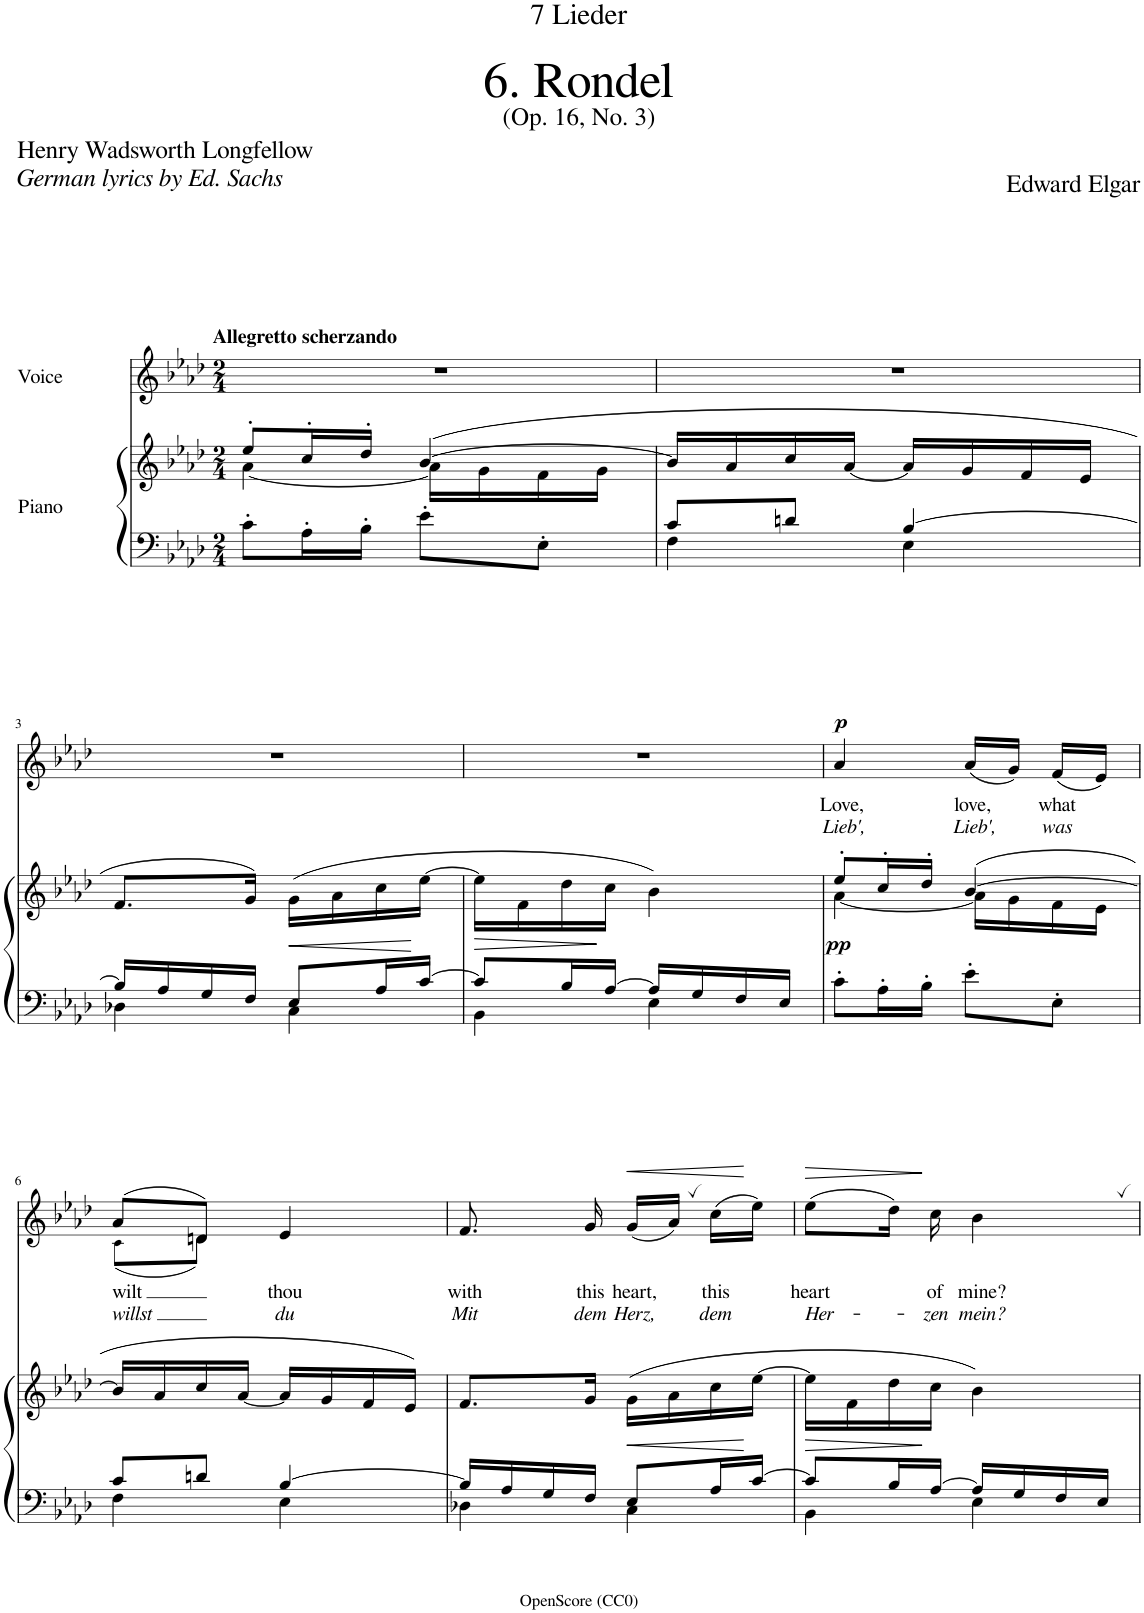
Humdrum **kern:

**kern	**kern	**dynam	**kern	**text	**text	**dynam
*part2	*part2	*part2	*part1	*part1	*part1	*part1
*staff3	*staff2	*staff2/3	*staff1	*staff1	*staff1	*staff1
*I"Piano	*	*	*I"Voice	*	*	*
*I'Pno	*	*	*	*	*	*
*clefF4	*clefG2	*	*clefG2	*	*	*
*k[b-e-a-d-]	*k[b-e-a-d-]	*	*k[b-e-a-d-]	*	*	*
*M2/4	*M2/4	*	*M2/4	*	*	*
=1	=1	=1	=1	=1	=1	=1
*	*^	*	*	*	*	*
!	!	!	!	!LO:TX:a:B:t=Allegretto scherzando	!	!	!
8c'\L	8ee-'/L	[4a-\	.	2r	.	.	.
16A-'\L	16cc'/L	.	.	.	.	.	.
16B-'\JJ	16dd-'/JJ	.	.	.	.	.	.
8e-'\L	([4b-/	16a-\LL]	.	.	.	.	.
.	.	16g\	.	.	.	.	.
8E-'\J	.	16f\	.	.	.	.	.
.	.	16g\JJ	.	.	.	.	.
*	*v	*v	*	*	*	*	*
=2	=2	=2	=2	=2	=2	=2
*^	*	*	*	*	*	*
8c/L	4F\	16b-/LL]	.	2r	.	.	.
.	.	16a-/	.	.	.	.	.
8dn/J	.	16cc/	.	.	.	.	.
.	.	[16a-/JJ	.	.	.	.	.
[4B-/	4E-\	16a-/LL]	.	.	.	.	.
.	.	16g/	.	.	.	.	.
.	.	16f/	.	.	.	.	.
.	.	16e-/JJ	.	.	.	.	.
!!LO:LB:g=z
=3	=3	=3	=3	=3	=3	=3	=3
16B-/LL]	4D-X\	8.f/L	.	2r	.	.	.
16A-/	.	.	.	.	.	.	.
16G/	.	.	.	.	.	.	.
16F/JJ	.	16g/Jk)	.	.	.	.	.
!	!	!	!LO:HP:b	!	!	!	!
8E-/L	4C\	(16g\LL	<	.	.	.	.
.	.	16a-\	.	.	.	.	.
16A-/L	.	16cc\	.	.	.	.	.
[16c/JJ	.	[16ee-\JJ	[	.	.	.	.
=4	=4	=4	=4	=4	=4	=4	=4
!	!	!	!LO:HP:b	!	!	!	!
8c/L]	4BB-\	16ee-\LL]	>	2r	.	.	.
.	.	16f\	.	.	.	.	.
16B-/L	.	16dd-\	.	.	.	.	.
[16A-/JJ	.	16cc\JJ	]	.	.	.	.
16A-/LL]	4E-\	4b-\)	.	.	.	.	.
16G/	.	.	.	.	.	.	.
16F/	.	.	.	.	.	.	.
16E-/JJ	.	.	.	.	.	.	.
*v	*v	*	*	*	*	*	*
=5	=5	=5	=5	=5	=5	=5
*	*^	*	*	*	*	*
!	!	!	!LO:DY:b	!	!LO:LY:b	!LO:LY:b	!LO:DY:a
8c'\L	8ee-'/L	[4a-\	pp	4a-/	Love,	Lieb',	p
16A-'\L	16cc'/L	.	.	.	.	.	.
16B-'\JJ	16dd-'/JJ	.	.	.	.	.	.
!	!	!	!	!	!LO:LY:b	!LO:LY:b	!
8e-'\L	([4b-/	16a-\LL]	.	(16a-/LL	love,	Lieb',	.
.	.	16g\	.	16g/JJ)	.	.	.
!	!	!	!	!	!LO:LY:b	!LO:LY:b	!
8E-'\J	.	16f\	.	(16f/LL	what	was	.
.	.	16e-\JJ	.	16e-/JJ)	.	.	.
!!LO:LB:g=z
=6	=6	=6	=6	=6	=6	=6	=6
*^	*	*	*	*	*	*	*
!	!	!	!	!	!	!LO:LY:b	!LO:LY:b	!
*	*	*v	*v	*	*^	*	*	*
8c/L	4F\	16b-/LL]	.	(>8a-/L	(8c\L	wilt	willst	.
.	.	16a-/	.	.	.	.	.	.
8dn/J	.	16cc/	.	8dn/J)	8d\J)	.	.	.
.	.	[16a-/JJ	.	.	.	.	.	.
!	!	!	!	!	!	!LO:LY:b	!LO:LY:b	!
[4B-/	4E-\	16a-/LL]	.	4e-/	4ryy	thou	du	.
.	.	16g/	.	.	.	.	.	.
.	.	16f/	.	.	.	.	.	.
.	.	16e-/JJ)	.	.	.	.	.	.
*	*	*	*	*v	*v	*	*	*
=7	=7	=7	=7	=7	=7	=7	=7
!	!	!	!	!	!LO:LY:b	!LO:LY:b	!
16B-/LL]	4D-X\	8.f/L	.	8.f/	with	Mit	.
16A-/	.	.	.	.	.	.	.
16G/	.	.	.	.	.	.	.
!	!	!	!	!	!LO:LY:b	!LO:LY:b	!
16F/JJ	.	16g/Jk	.	16g/	this	dem	.
!	!	!	!LO:HP:b	!	!LO:LY:b	!LO:LY:b	!LO:HP:b
8E-/L	4C\	(16g\LL	<	(16g/LL	heart,	Herz,	<
.	.	16a-\	.	16a-,/JJ)	.	.	.
!	!	!	!	!	!LO:LY:b	!LO:LY:b	!
16A-/L	.	16cc\	.	(16cc\LL	this	dem	.
[16c/JJ	.	[16ee-\JJ	[	16ee-\JJ)	.	.	[
=8	=8	=8	=8	=8	=8	=8	=8
!	!	!	!LO:HP:b	!	!LO:LY:b	!LO:LY:b	!LO:HP:b
8c/L]	4BB-\	16ee-\LL]	>	(8ee-\L	heart	Her-	>
.	.	16f\	.	.	.	.	.
16B-/L	.	16dd-\	.	16dd-\Jk)	.	.	.
!	!	!	!	!	!LO:LY:b	!LO:LY:b	!
[16A-/JJ	.	16cc\JJ	]	16cc\	of	-zen	]
!	!	!	!	!	!LO:LY:b	!LO:LY:b	!
16A-/LL]	4E-\	4b-\)	.	4b-,\	mine?	mein?	.
16G/	.	.	.	.	.	.	.
16F/	.	.	.	.	.	.	.
16E-/JJ	.	.	.	.	.	.	.
*v	*v	*	*	*	*	*	*
=	=	=	=	=	=	=
*-	*-	*-	*-	*-	*-	*-
